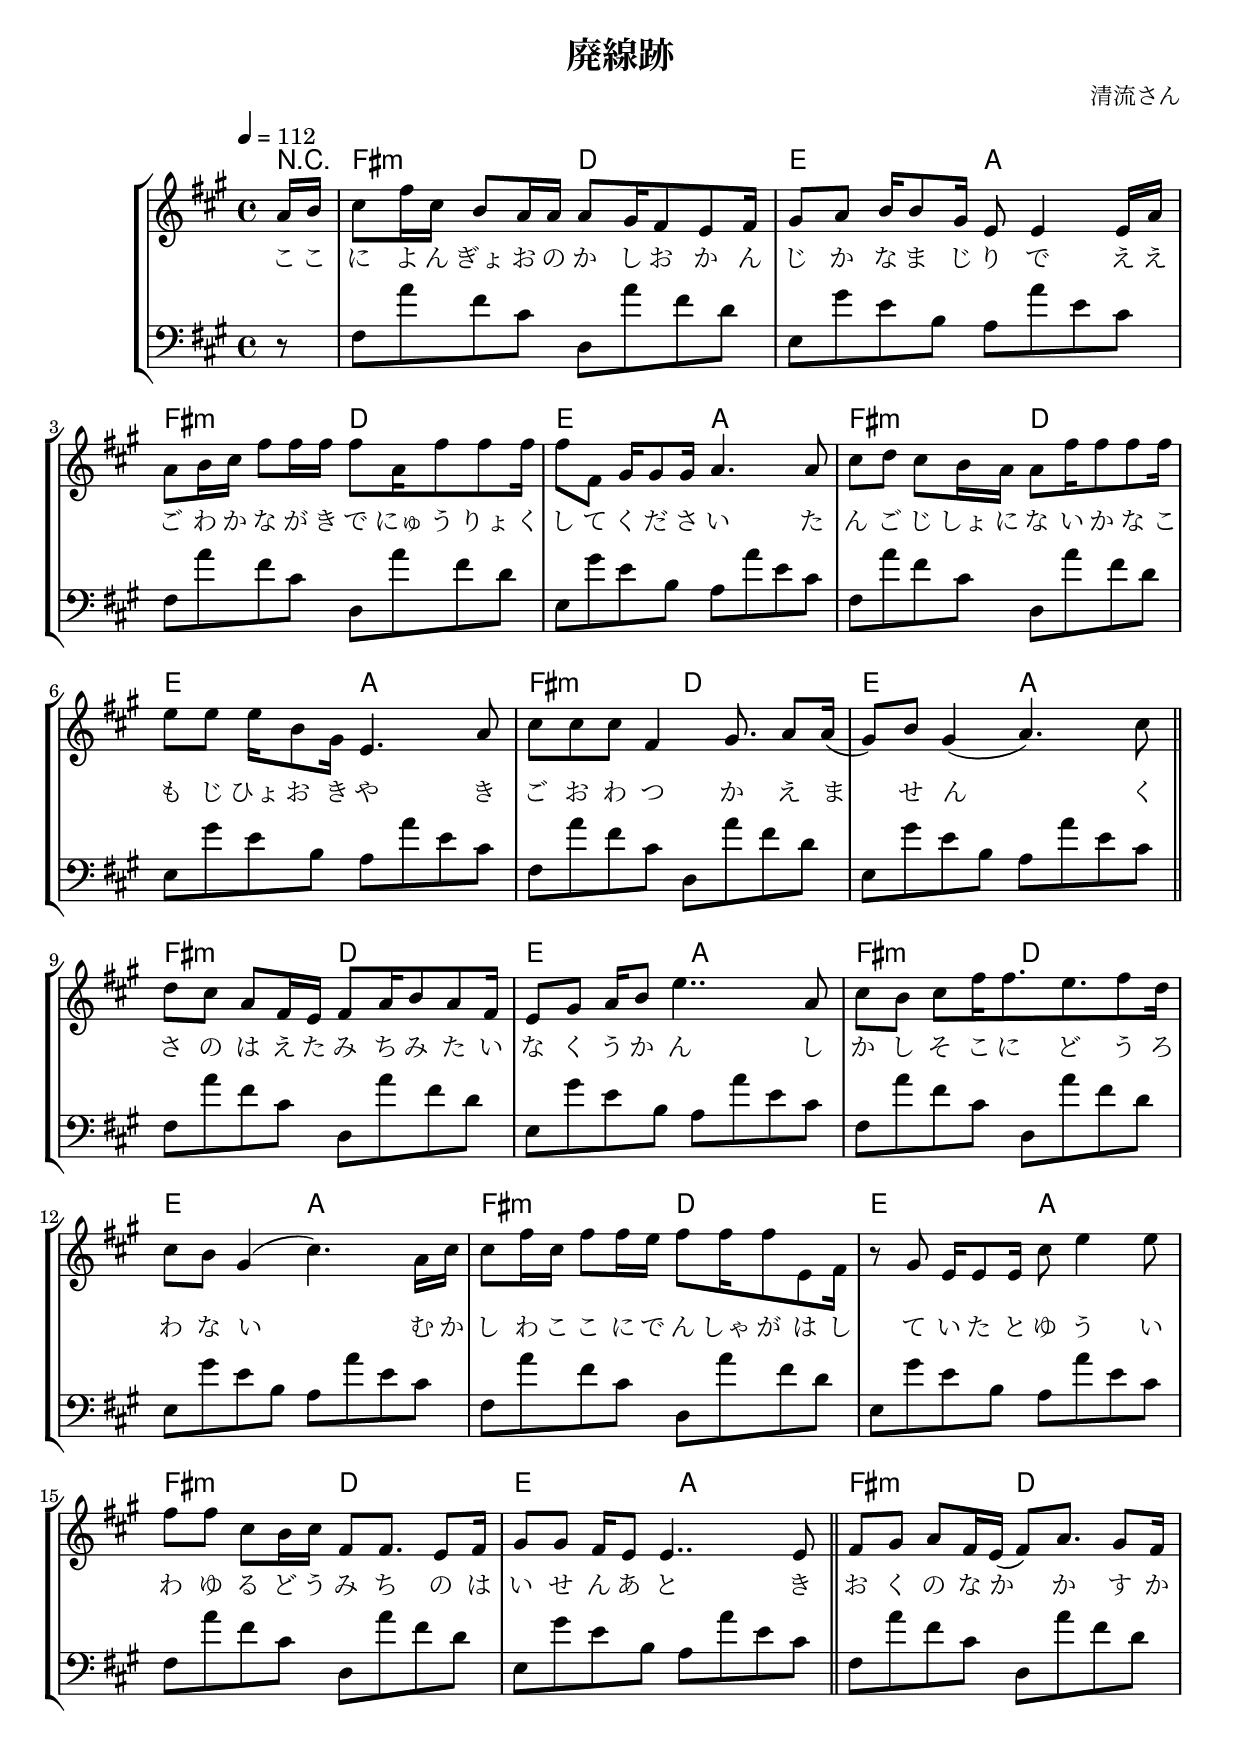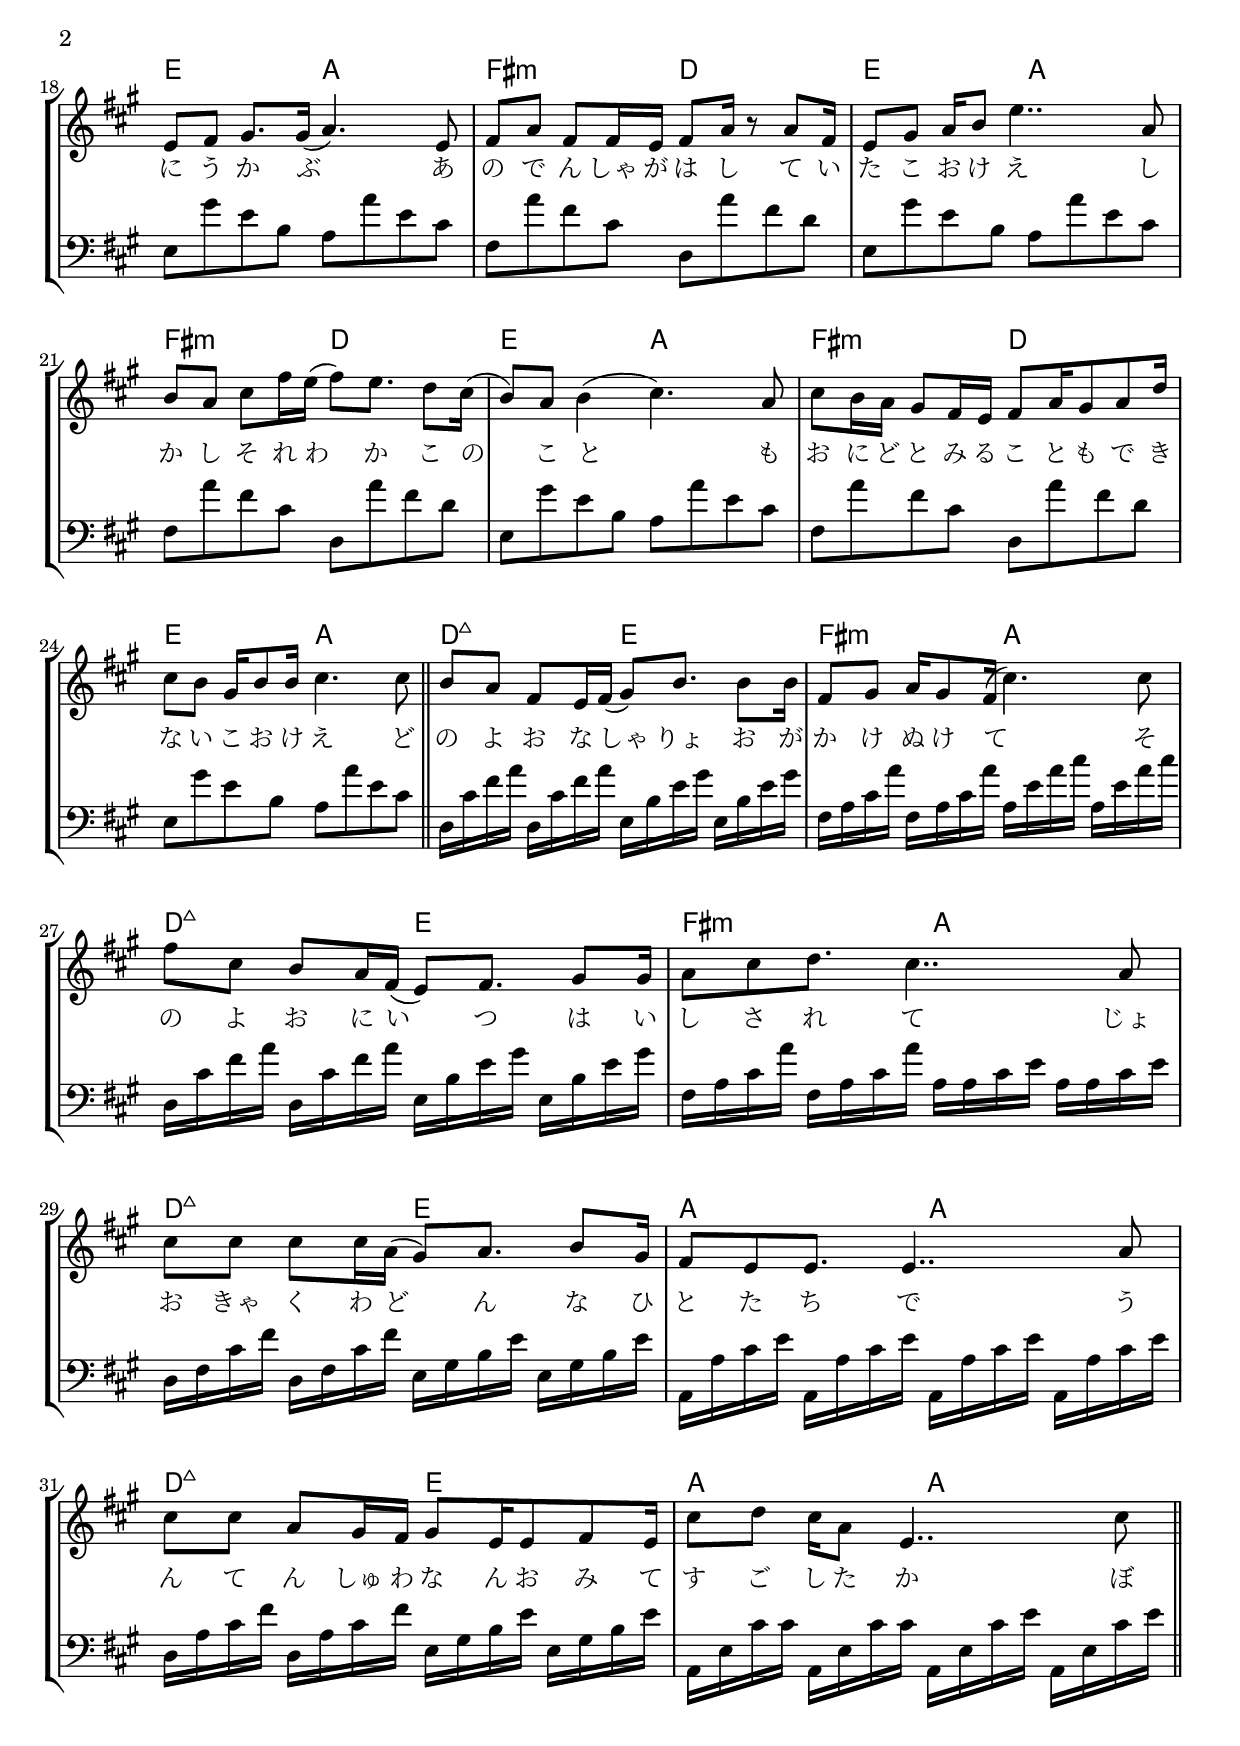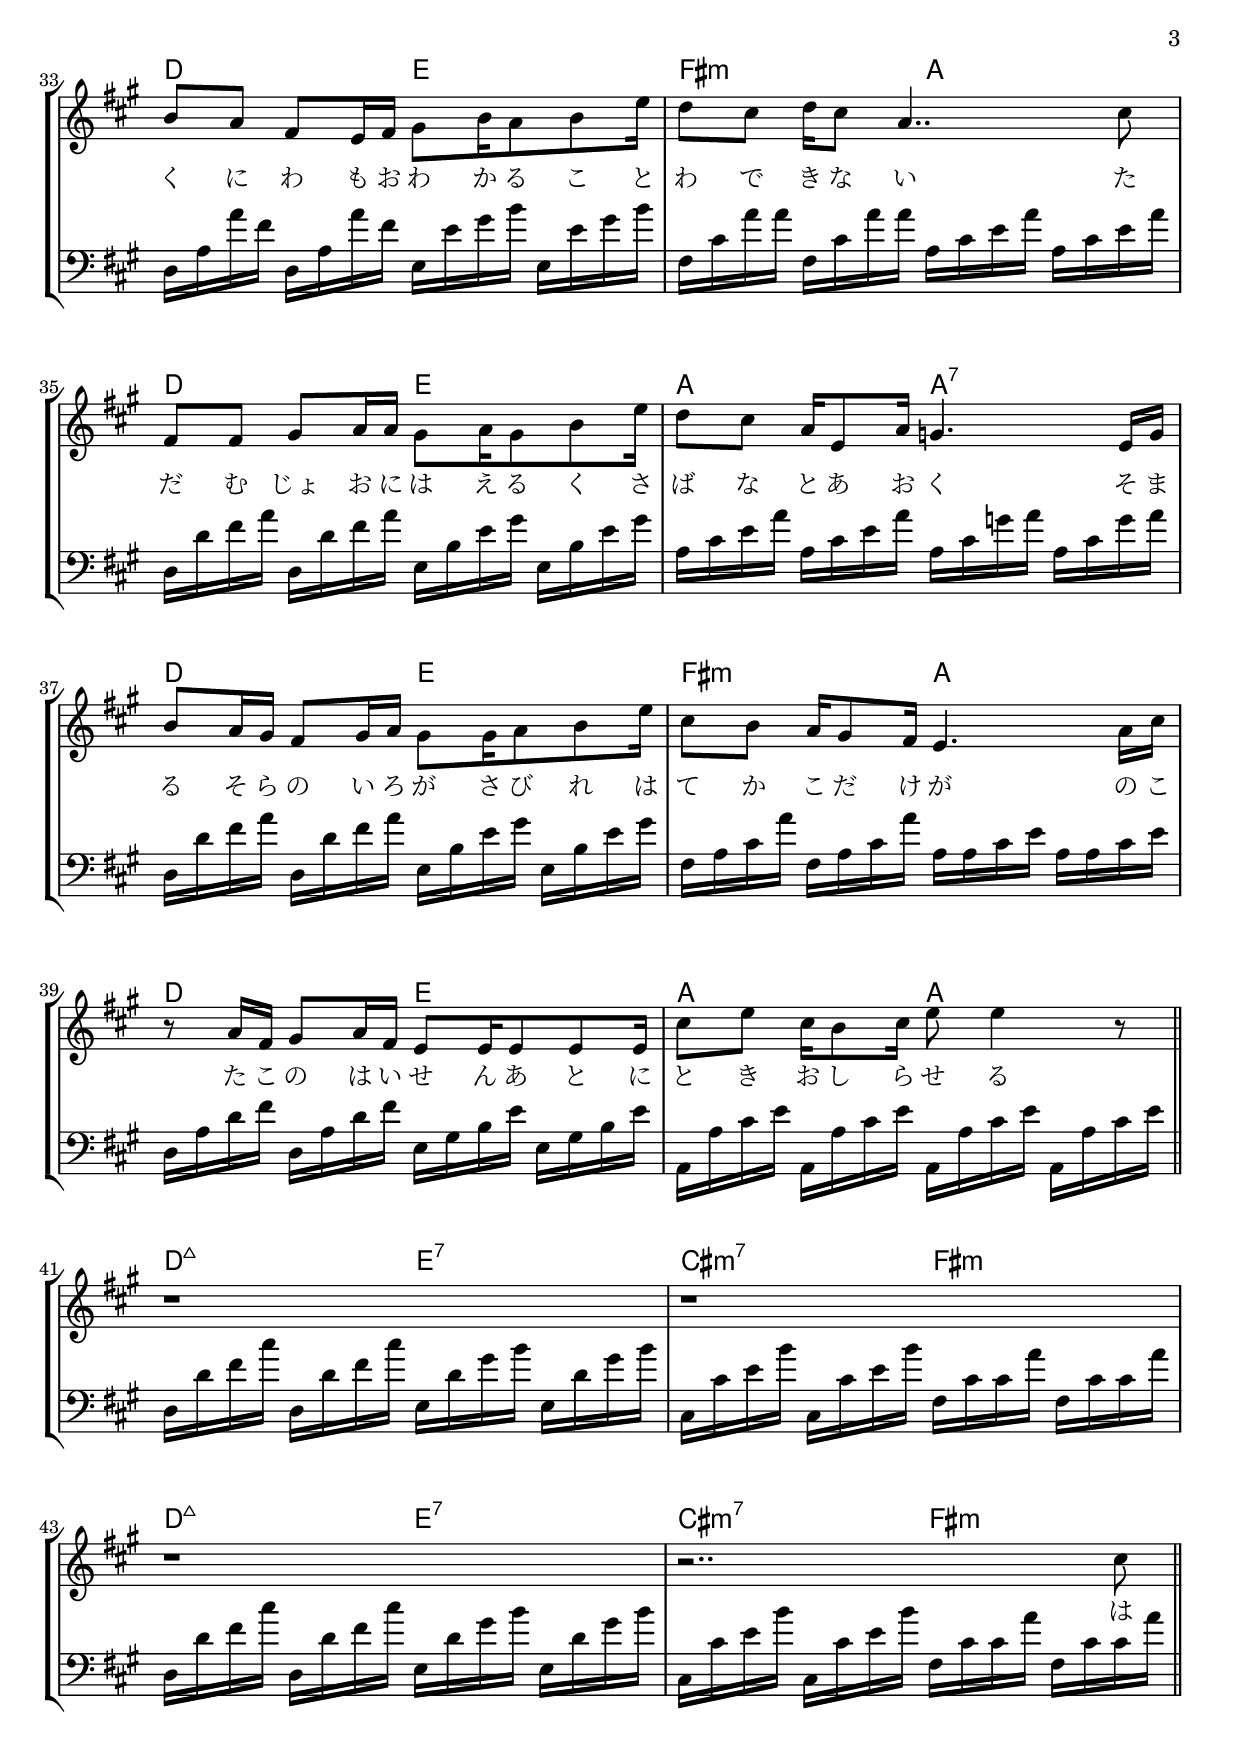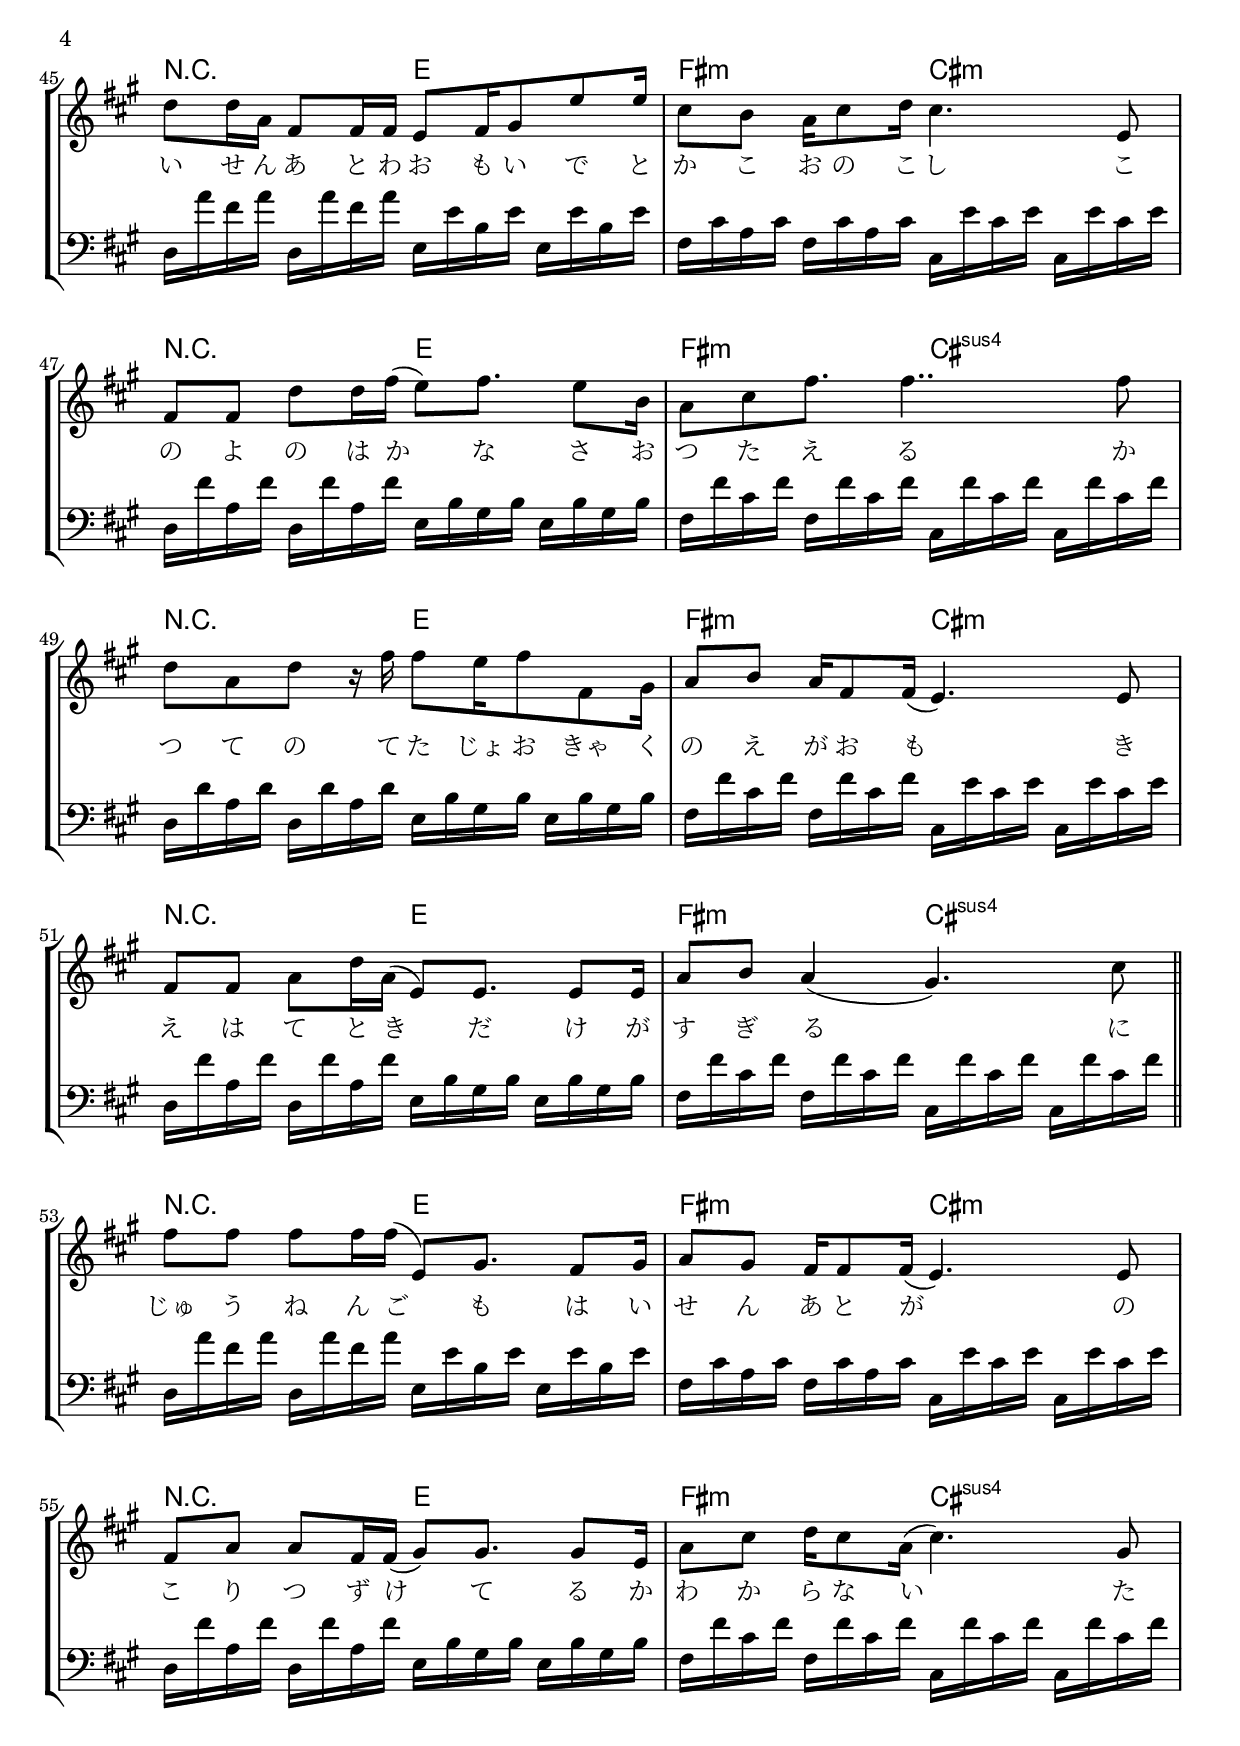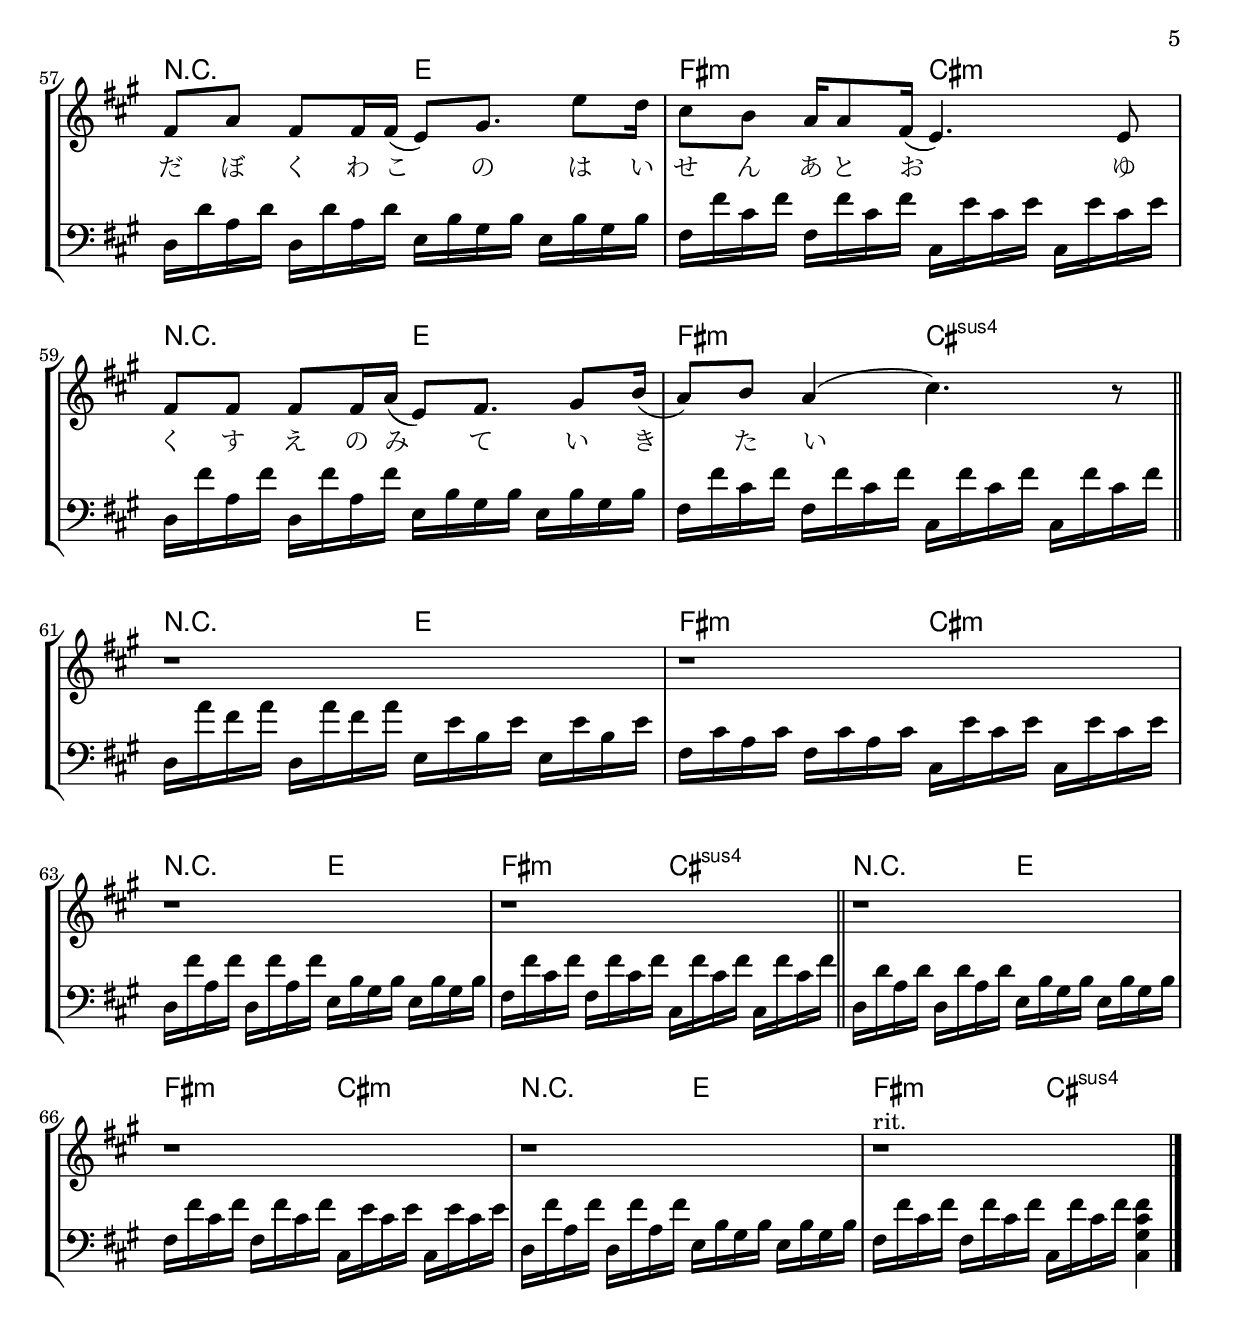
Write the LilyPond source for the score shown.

\version "2.12.1"

\header {
	title = \markup {廃線跡}
	composer = \markup \center-column {清流さん}
}

harmony = \chordmode {
		r8fis2:m d e a fis:m d e a fis:m d e a fis:m d e a 

	fis:m d e a fis:m d e a fis:m d e a fis:m d e a 

	fis:m d e a fis:m d e a fis:m d e a fis:m d e a 

	d:maj7 e fis:m a d:maj7 e fis:m a d:maj7 e a a d:maj7 e a a 

	d e fis:m a d e a a:7 d e fis:m a d e a a 

	d:maj7 e:7 cis:min7 fis:m d:maj7 e:7 cis:min7 fis:m 

	r e fis:m cis:m r e fis:m cis:sus4 r e fis:m cis:m r e fis:m cis:sus4 

	r e fis:m cis:m r e fis:m cis:sus4 r e fis:m cis:m r e fis:m cis:sus4 

	r e fis:m cis:m r e fis:m cis:sus4 

	r e fis:m cis:m r e fis:m cis:sus4 
}

melody = {
	\set Staff.midiInstrument = #"Accordion"
	\partial 8*1
		\key a \major
	\tempo 4 = 112
a'16  b'16 
	cis''8  fis''16  cis''16  b'8  a'16  a'16  a'8  gis'16  fis'8  e'8  fis'16 
	gis'8  a'8  b'16  b'8  gis'16  e'8  e'4  e'16  a'16 
	a'8  b'16  cis''16  fis''8  fis''16  fis''16  fis''8  a'16  fis''8  fis''8  fis''16 
	fis''8  fis'8  gis'16  gis'8  gis'16  a'4.  a'8 
	cis''8  d''8  cis''8  b'16  a'16  a'8  fis''16  fis''8  fis''8  fis''16 
	e''8  e''8  e''16  b'8  gis'16  e'4.  a'8 
	cis''8  cis''8  cis''8  fis'4  gis'8.  a'8  a'16 
	(gis'8)  b'8  gis'4  (a'4.)  	\set Staff.midiInstrument = #"mmi0.38"
	cis''8 
	d''8  cis''8  a'8  fis'16  e'16  fis'8  a'16  b'8  a'8  fis'16 
	e'8  gis'8  a'16  b'8  e''4..  a'8 
	cis''8  b'8  cis''8  fis''16  fis''8.  e''8.  fis''8  d''16 
	cis''8  b'8  gis'4  (cis''4.)  a'16  cis''16 
	cis''8  fis''16  cis''16  fis''8  fis''16  e''16  fis''8  fis''16  fis''8  e'8  fis'16 
	r8  gis'8  e'16  e'8  e'16  cis''8  e''4  e''8 
	fis''8  fis''8  cis''8  b'16  cis''16  fis'8  fis'8.  e'8  fis'16 
	gis'8  gis'8  fis'16  e'8  e'4..  	\set Staff.midiInstrument = #"mmi0.38"
	e'8 
	fis'8  gis'8  a'8  fis'16  e'16  (fis'8)  a'8.  gis'8  fis'16 
	e'8  fis'8  gis'8.  gis'16  (a'4.)  e'8 
	fis'8  a'8  fis'8  fis'16  e'16  fis'8  a'16  r8  a'8  fis'16 
	e'8  gis'8  a'16  b'8  e''4..  a'8 
	b'8  a'8  cis''8  fis''16  e''16  (fis''8)  e''8.  d''8  cis''16 
	(b'8)  a'8  b'4  (cis''4.)  a'8 
	cis''8  b'16  a'16  gis'8  fis'16  e'16  fis'8  a'16  gis'8  a'8  d''16 
	cis''8  b'8  gis'16  b'8  b'16  cis''4.  	\set Staff.midiInstrument = #"mmi0.38"
	cis''8 
	b'8  a'8  fis'8  e'16  fis'16  (gis'8)  b'8.  b'8  b'16 
	fis'8  gis'8  a'16  gis'8  fis'16  (cis''4.)  cis''8 
	fis''8  cis''8  b'8  a'16  fis'16  (e'8)  fis'8.  gis'8  gis'16 
	a'8  cis''8  d''8.  cis''4..  a'8 
	cis''8  cis''8  cis''8  cis''16  a'16  (gis'8)  a'8.  b'8  gis'16 
	fis'8  e'8  e'8.  e'4..  a'8 
	cis''8  cis''8  a'8  gis'16  fis'16  gis'8  e'16  e'8  fis'8  e'16 
	cis''8  d''8  cis''16  a'8  e'4..  	\set Staff.midiInstrument = #"mmi0.38"
	cis''8 
	b'8  a'8  fis'8  e'16  fis'16  gis'8  b'16  a'8  b'8  e''16 
	d''8  cis''8  d''16  cis''8  a'4..  cis''8 
	fis'8  fis'8  gis'8  a'16  a'16  gis'8  a'16  gis'8  b'8  e''16 
	d''8  cis''8  a'16  e'8  a'16  g'4.  e'16  g'16 
	b'8  a'16  gis'16  fis'8  gis'16  a'16  gis'8  gis'16  a'8  b'8  e''16 
	cis''8  b'8  a'16  gis'8  fis'16  e'4.  a'16  cis''16 
	r8  a'16  fis'16  gis'8  a'16  fis'16  e'8  e'16  e'8  e'8  e'16 
	cis''8  e''8  cis''16  b'8  cis''16  e''8  e''4  	r8 	r1 | r1 | r1 | r2.. 
	\set Staff.midiInstrument = #"mmi0.38"
	cis''8 
	d''8  d''16  a'16  fis'8  fis'16  fis'16  e'8  fis'16  gis'8  e''8  e''16 
	cis''8  b'8  a'16  cis''8  d''16  cis''4.  e'8 
	fis'8  fis'8  d''8  d''16  fis''16  (e''8)  fis''8.  e''8  b'16 
	a'8  cis''8  fis''8.  fis''4..  fis''8 
	d''8  a'8  d''8  r16  fis''16  fis''8  e''16  fis''8  fis'8  gis'16 
	a'8  b'8  a'16  fis'8  fis'16  (e'4.)  e'8 
	fis'8  fis'8  a'8  d''16  a'16  (e'8)  e'8.  e'8  e'16 
	a'8  b'8  a'4  (gis'4.)  	\set Staff.midiInstrument = #"mmi0.38"
	cis''8 
	fis''8  fis''8  fis''8  fis''16  fis''16  (e'8)  gis'8.  fis'8  gis'16 
	a'8  gis'8  fis'16  fis'8  fis'16  (e'4.)  e'8 
	fis'8  a'8  a'8  fis'16  fis'16  (gis'8)  gis'8.  gis'8  e'16 
	a'8  cis''8  d''16  cis''8  a'16  (cis''4.)  gis'8 
	fis'8  a'8  fis'8  fis'16  fis'16  (e'8)  gis'8.  e''8  d''16 
	cis''8  b'8  a'16  a'8  fis'16  (e'4.)  e'8 
	fis'8  fis'8  fis'8  fis'16  a'16  (e'8)  fis'8.  gis'8  b'16 
	(a'8)  b'8  a'4  (cis''4.)  	r8 	r1 | r1 | r1 | r1   
	r1 | r1 | r1 | r1^"rit." \bar "|."
}

words = \lyricmode {
	こ  こ  に  よ  ん  ぎょ  お  の  か  し  お  か  ん  じ  か  な  ま  じ  り  で  え  え  ご  わ  か  な  が  き  で  にゅ  う  りょ  く  し  て  く  だ  さ  い  た  ん  ご  じ  しょ  に  な  い  か  な  こ  も  じ  ひょ  お  き  や  き  ご  お  わ  つ  か  え  ま  せ  ん  
	く  さ  の  は  え  た  み  ち  み  た  い  な  く  う  か  ん  し  か  し  そ  こ  に  ど  う  ろ  わ  な  い  む  か  し  わ  こ  こ  に  で  ん  しゃ  が  は  し  て  い  た  と  ゆ  う  い  わ  ゆ  る  ど  う  み  ち  の  は  い  せ  ん  あ  と  
	き  お  く  の  な  か  か  す  か  に  う  か  ぶ  あ  の  で  ん  しゃ  が  は  し  て  い  た  こ  お  け  え  し  か  し  そ  れ  わ  か  こ  の  こ  と  も  お  に  ど  と  み  る  こ  と  も  で  き  な  い  こ  お  け  え  
	ど  の  よ  お  な  しゃ  りょ  お  が  か  け  ぬ  け  て  そ  の  よ  お  に  い  つ  は  い  し  さ  れ  て  じょ  お  きゃ  く  わ  ど  ん  な  ひ  と  た  ち  で  う  ん  て  ん  しゅ  わ  な  ん  お  み  て  す  ご  し  た  か  
	ぼ  く  に  わ  も  お  わ  か  る  こ  と  わ  で  き  な  い  た  だ  む  じょ  お  に  は  え  る  く  さ  ば  な  と  あ  お  く  そ  ま  る  そ  ら  の  い  ろ  が  さ  び  れ  は  て  か  こ  だ  け  が  の  こ  た  こ  の  は  い  せ  ん  あ  と  に  と  き  お  し  ら  せ  る  
	
	は  い  せ  ん  あ  と  わ  お  も  い  で  と  か  こ  お  の  こ  し  こ  の  よ  の  は  か  な  さ  お  つ  た  え  る  か  つ  て  の  て  た  じょ  お  きゃ  く  の  え  が  お  も  き  え  は  て  と  き  だ  け  が  す  ぎ  る  
	に  じゅ  う  ね  ん  ご  も  は  い  せ  ん  あ  と  が  の  こ  り  つ  ず  け  て  る  か  わ  か  ら  な  い  た  だ  ぼ  く  わ  こ  の  は  い  せ  ん  あ  と  お  ゆ  く  す  え  の  み  て  い  き  た  い  
	
	
}

tempochange = {
	\tempo 4 = 112
	r1 | r1 | r1 | r1 | r1 | r1 | r1 | r1 \bar "||"
	\tempo 4 = 112
	r1 | r1 | r1 | r1 | r1 | r1 | r1 | r1 \bar "||"
	\tempo 4 = 112
	r1 | r1 | r1 | r1 | r1 | r1 | r1 | r1 \bar "||"
	\tempo 4 = 112
	r1 | r1 | r1 | r1 | r1 | r1 | r1 | r1 \bar "||"
	\tempo 4 = 112
	r1 | r1 | r1 | r1 | r1 | r1 | r1 | r1 \bar "||"
	\tempo 4 = 112
	r1 | r1 | r1 | r1 \bar "||"
	\tempo 4 = 112
	r1 | r1 | r1 | r1 | r1 | r1 | r1 | r1 \bar "||"
	\tempo 4 = 112
	r1 | r1 | r1 | r1 | r1 | r1 | r1 | r1 \bar "||"
	\tempo 4 = 112
	r1 | r1 | r1 | r1 \bar "||"
	\tempo 4 = 112
	r1 | r1 | r1 | \tempo 4 = 84 r2 \tempo 4 = 74 r2 \bar "|."
}

mainacc = {
	\clef bass
	\set Staff.midiInstrument = #"Acoustic Guitar (nylon)"
	\key a \major
	\tempo 4 = 112
	\partial 8*1
	r8	fis8 a' fis' cis'
	d8 a' fis' d'
	e8 gis' e' b
	a8 a' e' cis'
	fis8 a' fis' cis'
	d8 a' fis' d'
	e8 gis' e' b
	a8 a' e' cis'
	fis8 a' fis' cis'
	d8 a' fis' d'
	e8 gis' e' b
	a8 a' e' cis'
	fis8 a' fis' cis'
	d8 a' fis' d'
	e8 gis' e' b
	a8 a' e' cis'
	\bar "||"

	\set Staff.midiInstrument = #"Acoustic Guitar (nylon)"
	fis8 a' fis' cis'
	d8 a' fis' d'
	e8 gis' e' b
	a8 a' e' cis'
	fis8 a' fis' cis'
	d8 a' fis' d'
	e8 gis' e' b
	a8 a' e' cis'
	fis8 a' fis' cis'
	d8 a' fis' d'
	e8 gis' e' b
	a8 a' e' cis'
	fis8 a' fis' cis'
	d8 a' fis' d'
	e8 gis' e' b
	a8 a' e' cis'
	\bar "||"

	\set Staff.midiInstrument = #"Acoustic Guitar (nylon)"
	fis8 a' fis' cis'
	d8 a' fis' d'
	e8 gis' e' b
	a8 a' e' cis'
	fis8 a' fis' cis'
	d8 a' fis' d'
	e8 gis' e' b
	a8 a' e' cis'
	fis8 a' fis' cis'
	d8 a' fis' d'
	e8 gis' e' b
	a8 a' e' cis'
	fis8 a' fis' cis'
	d8 a' fis' d'
	e8 gis' e' b
	a8 a' e' cis'
	\bar "||"

	\set Staff.midiInstrument = #"Acoustic Guitar (nylon)"
	d16 cis' fis' a' d cis' fis' a'
	e16 b e' gis' e b e' gis'
	fis16 a cis' a' fis a cis' a'
	a16 e' a' cis'' a e' a' cis''
	d16 cis' fis' a' d cis' fis' a'
	e16 b e' gis' e b e' gis'
	fis16 a cis' a' fis a cis' a'
	a16 a cis' e' a a cis' e'
	d16 fis cis' fis' d fis cis' fis'
	e16 gis b e' e gis b e'
	a,16 a cis' e' a, a cis' e'
	a,16 a cis' e' a, a cis' e'
	d16 a cis' fis' d a cis' fis'
	e16 gis b e' e gis b e'
	a,16 e cis' cis' a, e cis' cis'
	a,16 e cis' e' a, e cis' e'
	\bar "||"

	\set Staff.midiInstrument = #"Acoustic Guitar (nylon)"
	d16 a a' fis' d a a' fis'
	e16 e' gis' b' e e' gis' b'
	fis16 cis' a' a' fis cis' a' a'
	a16 cis' e' a' a cis' e' a'
	d16 d' fis' a' d d' fis' a'
	e16 b e' gis' e b e' gis'
	a16 cis' e' a' a cis' e' a'
	a16 cis' g' a' a cis' g' a'
	d16 d' fis' a' d d' fis' a'
	e16 b e' gis' e b e' gis'
	fis16 a cis' a' fis a cis' a'
	a16 a cis' e' a a cis' e'
	d16 a d' fis' d a d' fis'
	e16 gis b e' e gis b e'
	a,16 a cis' e' a, a cis' e'
	a,16 a cis' e' a, a cis' e'
	\bar "||"

	\set Staff.midiInstrument = #"Acoustic Guitar (nylon)"
	d16 d' fis' cis'' d d' fis' cis''
	e16 d' gis' b' e d' gis' b'
	cis16 cis' e' b' cis cis' e' b'
	fis16 cis' cis' a' fis cis' cis' a'
	d16 d' fis' cis'' d d' fis' cis''
	e16 d' gis' b' e d' gis' b'
	cis16 cis' e' b' cis cis' e' b'
	fis16 cis' cis' a' fis cis' cis' a'
	\bar "||"

	\set Staff.midiInstrument = #"Acoustic Guitar (nylon)"
	d16 a' fis' a' d a' fis' a'
	e16 e' b e' e e' b e'
	fis16 cis' a cis' fis cis' a cis'
	cis16 e' cis' e' cis e' cis' e'
	d16 fis' a fis' d fis' a fis'
	e16 b gis b e b gis b
	fis16 fis' cis' fis' fis fis' cis' fis'
	cis16 fis' cis' fis' cis fis' cis' fis'
	d16 d' a d' d d' a d'
	e16 b gis b e b gis b
	fis16 fis' cis' fis' fis fis' cis' fis'
	cis16 e' cis' e' cis e' cis' e'
	d16 fis' a fis' d fis' a fis'
	e16 b gis b e b gis b
	fis16 fis' cis' fis' fis fis' cis' fis'
	cis16 fis' cis' fis' cis fis' cis' fis'
	\bar "||"

	\set Staff.midiInstrument = #"Acoustic Guitar (nylon)"
	d16 a' fis' a' d a' fis' a'
	e16 e' b e' e e' b e'
	fis16 cis' a cis' fis cis' a cis'
	cis16 e' cis' e' cis e' cis' e'
	d16 fis' a fis' d fis' a fis'
	e16 b gis b e b gis b
	fis16 fis' cis' fis' fis fis' cis' fis'
	cis16 fis' cis' fis' cis fis' cis' fis'
	d16 d' a d' d d' a d'
	e16 b gis b e b gis b
	fis16 fis' cis' fis' fis fis' cis' fis'
	cis16 e' cis' e' cis e' cis' e'
	d16 fis' a fis' d fis' a fis'
	e16 b gis b e b gis b
	fis16 fis' cis' fis' fis fis' cis' fis'
	cis16 fis' cis' fis' cis fis' cis' fis'
	\bar "||"

	\set Staff.midiInstrument = #"Acoustic Guitar (nylon)"
	d16 a' fis' a' d a' fis' a'
	e16 e' b e' e e' b e'
	fis16 cis' a cis' fis cis' a cis'
	cis16 e' cis' e' cis e' cis' e'
	d16 fis' a fis' d fis' a fis'
	e16 b gis b e b gis b
	fis16 fis' cis' fis' fis fis' cis' fis'
	cis16 fis' cis' fis' cis fis' cis' fis'
	\bar "||"

	\set Staff.midiInstrument = #"Acoustic Guitar (nylon)"
	d16 d' a d' d d' a d'
	e16 b gis b e b gis b
	fis16 fis' cis' fis' fis fis' cis' fis'
	cis16 e' cis' e' cis e' cis' e'
	d16 fis' a fis' d fis' a fis'
	e16 b gis b e b gis b
	fis16 fis' cis' fis' fis fis' cis' fis'
	cis16 fis' cis' fis' <cis gis cis' fis'>4
	\bar "|."
}

subacc = {
	\clef bass
	\set Staff.midiInstrument = #"Acoustic grand"
	\key a \major
	\tempo 4 = 112
	\partial 8*1
	r8	r2
	r2
	r2
	r2
	r2
	r2
	r2
	r2
	r2
	r2
	r2
	r2
	r2
	r2
	r2
	r2
	\bar "||"

	\set Staff.midiInstrument = #"Acoustic grand"
	r2
	r2
	r2
	r2
	r2
	r2
	r2
	r2
	r2
	r2
	r2
	r2
	r2
	r2
	r2
	r2
	\bar "||"

	\set Staff.midiInstrument = #"Acoustic Bass"
	fis8 a' fis' a'
	d8 a' fis' a'
	e8 gis' e' gis'
	a8 a' e' a'
	fis8 a' fis' a'
	d8 a' fis' a'
	e8 gis' e' gis'
	a8 a' e' a'
	fis8 a' fis' a'
	d8 a' fis' a'
	e8 gis' e' gis'
	a8 a' e' a'
	fis8 a' fis' a'
	d8 a' fis' a'
	e8 gis' e' gis'
	a8 a' e' a'
	\bar "||"

	\set Staff.midiInstrument = #"Acoustic Bass"
	d4 <cis' fis' a'>4
	e4 <b e' gis'>4
	fis4 <a cis' a'>4
	a4 <e' a' cis''>4
	d4 <cis' fis' a'>4
	e4 <b e' gis'>4
	fis4 <a cis' a'>4
	a4 <a cis' e'>4
	d4 <fis cis' fis'>4
	e4 <gis b e'>4
	a,4 <a cis' e'>4
	a,4 <a cis' e'>4
	d4 <a cis' fis'>4
	e4 <gis b e'>4
	a,4 <e cis' cis'>4
	a,4 <e cis' e'>4
	\bar "||"

	\set Staff.midiInstrument = #"Acoustic Bass"
	d4 <a a' fis'>4
	e4 <e' gis' b'>4
	fis4 <cis' a' a'>4
	a4 <cis' e' a'>4
	d4 <d' fis' a'>4
	e4 <b e' gis'>4
	a4 <cis' e' a'>4
	a4 <cis' g' a'>4
	d4 <d' fis' a'>4
	e4 <b e' gis'>4
	fis4 <a cis' a'>4
	a4 <a cis' e'>4
	d4 <a d' fis'>4
	e4 <gis b e'>4
	a,4 <a cis' e'>4
	a,4 <a cis' e'>4
	\bar "||"

	\set Staff.midiInstrument = #"Acoustic Bass"
	d4 <d' fis' cis''>4
	e4 <d' gis' b'>4
	cis4 <cis' e' b'>4
	fis4 <cis' cis' a'>4
	d4 <d' fis' cis''>4
	e4 <d' gis' b'>4
	cis4 <cis' e' b'>4
	fis4 <cis' cis' a'>4
	\bar "||"

	\set Staff.midiInstrument = #"Acoustic Bass"
	d8 <a fis' a'> d <a fis' a'>
	e8 <gis b e'> e <gis b e'>
	fis8 <fis a cis'> fis <fis a cis'>
	cis8 <gis cis' e'> cis <gis cis' e'>
	d8 <fis a fis'> d <fis a fis'>
	e8 <e gis b> e <e gis b>
	fis8 <a cis' fis'> fis <a cis' fis'>
	cis8 <gis cis' fis'> cis <gis cis' fis'>
	d8 <fis a d'> d <fis a d'>
	e8 <e gis b> e <e gis b>
	fis8 <a cis' fis'> fis <a cis' fis'>
	cis8 <gis cis' e'> cis <gis cis' e'>
	d8 <fis a fis'> d <fis a fis'>
	e8 <e gis b> e <e gis b>
	fis8 <a cis' fis'> fis <a cis' fis'>
	cis8 <gis cis' fis'> cis <gis cis' fis'>
	\bar "||"

	\set Staff.midiInstrument = #"Acoustic Bass"
	d8 <a fis' a'> d <a fis' a'>
	e8 <gis b e'> e <gis b e'>
	fis8 <fis a cis'> fis <fis a cis'>
	cis8 <gis cis' e'> cis <gis cis' e'>
	d8 <fis a fis'> d <fis a fis'>
	e8 <e gis b> e <e gis b>
	fis8 <a cis' fis'> fis <a cis' fis'>
	cis8 <gis cis' fis'> cis <gis cis' fis'>
	d8 <fis a d'> d <fis a d'>
	e8 <e gis b> e <e gis b>
	fis8 <a cis' fis'> fis <a cis' fis'>
	cis8 <gis cis' e'> cis <gis cis' e'>
	d8 <fis a fis'> d <fis a fis'>
	e8 <e gis b> e <e gis b>
	fis8 <a cis' fis'> fis <a cis' fis'>
	cis8 <gis cis' fis'> cis <gis cis' fis'>
	\bar "||"

	\set Staff.midiInstrument = #"Acoustic Bass"
	d8 <a fis' a'> d <a fis' a'>
	e8 <gis b e'> e <gis b e'>
	fis8 <fis a cis'> fis <fis a cis'>
	cis8 <gis cis' e'> cis <gis cis' e'>
	d8 <fis a fis'> d <fis a fis'>
	e8 <e gis b> e <e gis b>
	fis8 <a cis' fis'> fis <a cis' fis'>
	cis8 <gis cis' fis'> cis <gis cis' fis'>
	\bar "||"

	\set Staff.midiInstrument = #"Acoustic grand"
	r2
	r2
	r2
	r2
	r2
	r2
	r2
	r2
	\bar "|."
}

percA = {
	\drummode {
	\partial 8*1
	r8	r1 |r1 |r1 |r1 |r1 |r1 |r1 |r1 \bar "||"
	r1 |r1 |r1 |r1 |r1 |r1 |r1 |r1 \bar "||"
	r1 |r1 |r1 |r1 |r1 |r1 |r1 |r1 \bar "||"
	r1 |r1 |r1 |r1 |r1 |r1 |r1 |r1 \bar "||"
	r1 |r1 |r1 |r1 |r1 |r1 |r1 |r1 \bar "||"
	r1 |r1 |r1 |r1 \bar "||"
	r1 |r1 |r1 |r1 |r1 |r1 |r1 |r1 \bar "||"
	r1 |r1 |r1 |r1 |r1 |r1 |r1 |r1 \bar "||"
	r1 |r1 |r1 |r1 \bar "||"
	r1 |r1 |r1 |r1 \bar "|."
	}
}

percB = {
	\drummode {
	\partial 8*1
	r8	r1 |r1 |r1 |r1 |r1 |r1 |r1 |r1 \bar "||"
	r1 |r1 |r1 |r1 |r1 |r1 |r1 |r1 \bar "||"
	r1 |r1 |r1 |r1 |r1 |r1 |r1 |r1 \bar "||"
	r1 |r1 |r1 |r1 |r1 |r1 |r1 |r1 \bar "||"
	r1 |r1 |r1 |r1 |r1 |r1 |r1 |r1 \bar "||"
	r1 |r1 |r1 |r1 \bar "||"
	r1 |r1 |r1 |r1 |r1 |r1 |r1 |r1 \bar "||"
	r1 |r1 |r1 |r1 |r1 |r1 |r1 |r1 \bar "||"
	r1 |r1 |r1 |r1 \bar "||"
	r1 |r1 |r1 |r1 \bar "|."
	}
}

percC = {
	\drummode {
	\partial 8*1
	r8	r1 |r1 |r1 |r1 |r1 |r1 |r1 |r1 \bar "||"
	r1 |r1 |r1 |r1 |r1 |r1 |r1 |r1 \bar "||"
	r1 |r1 |r1 |r1 |r1 |r1 |r1 |r1 \bar "||"
	r1 |r1 |r1 |r1 |r1 |r1 |r1 |r1 \bar "||"
	r1 |r1 |r1 |r1 |r1 |r1 |r1 |r1 \bar "||"
	r1 |r1 |r1 |r1 \bar "||"
	r1 |r1 |r1 |r1 |r1 |r1 |r1 |r1 \bar "||"
	r1 |r1 |r1 |r1 |r1 |r1 |r1 |r1 \bar "||"
	r1 |r1 |r1 |r1 \bar "||"
	r1 |r1 |r1 |r1 \bar "|."
	}
}

percD = {
	\drummode {
	\partial 8*1
	r8	r1 |r1 |r1 |r1 |r1 |r1 |r1 |r1 \bar "||"
	r1 |r1 |r1 |r1 |r1 |r1 |r1 |r1 \bar "||"
	r1 |r1 |r1 |r1 |r1 |r1 |r1 |r1 \bar "||"
	r1 |r1 |r1 |r1 |r1 |r1 |r1 |r1 \bar "||"
	r1 |r1 |r1 |r1 |r1 |r1 |r1 |r1 \bar "||"
	r1 |r1 |r1 |r1 \bar "||"
	r1 |r1 |r1 |r1 |r1 |r1 |r1 |r1 \bar "||"
	r1 |r1 |r1 |r1 |r1 |r1 |r1 |r1 \bar "||"
	r1 |r1 |r1 |r1 \bar "||"
	r1 |r1 |r1 |r1 \bar "|."
	}
}

percE = {
	\drummode {
	\partial 8*1
	r8	r1 |r1 |r1 |r1 |r1 |r1 |r1 |r1 \bar "||"
	r1 |r1 |r1 |r1 |r1 |r1 |r1 |r1 \bar "||"
	r1 |r1 |r1 |r1 |r1 |r1 |r1 |r1 \bar "||"
	r1 |r1 |r1 |r1 |r1 |r1 |r1 |r1 \bar "||"
	r1 |r1 |r1 |r1 |r1 |r1 |r1 |r1 \bar "||"
	r1 |r1 |r1 |r1 \bar "||"
	r1 |r1 |r1 |r1 |r1 |r1 |r1 |r1 \bar "||"
	r1 |r1 |r1 |r1 |r1 |r1 |r1 |r1 \bar "||"
	r1 |r1 |r1 |r1 \bar "||"
	r1 |r1 |r1 |r1 \bar "|."
	}
}

\score {
	<<
		\new StaffGroup <<
			\new ChordNames {\harmony}
			\new Voice = "melody" {\melody}
			\new Lyrics \lyricsto "melody" \words
			\new Staff = "mainacc" {\mainacc}
		>>
	>>
	\layout { }
}
